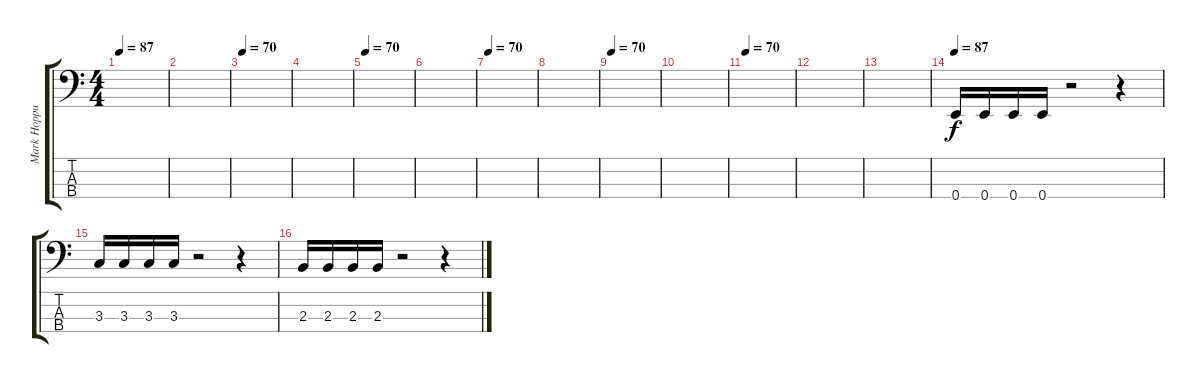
\track ("Mark Hoppus" "Mark Hoppu") {instrument electricbasspick}
\staff {score tabs}
\tuning (G2 D2 A1 E1) {hide}
\ts (4 4)
\tempo 87
\tempo 70
\tempo 87
\clef f4
\ks c
|
|
\tempo 70
|
|
\tempo 70
|
|
\tempo 70
|
|
\tempo 70
|
|
\tempo 70
|
|
|
\tempo 87
0.4.16 0.4.16 0.4.16 0.4.16 r.2 r.4 |
3.3.16 3.3.16 3.3.16 3.3.16 r.2 r.4 |
2.3.16 2.3.16 2.3.16 2.3.16 r.2 r.4
